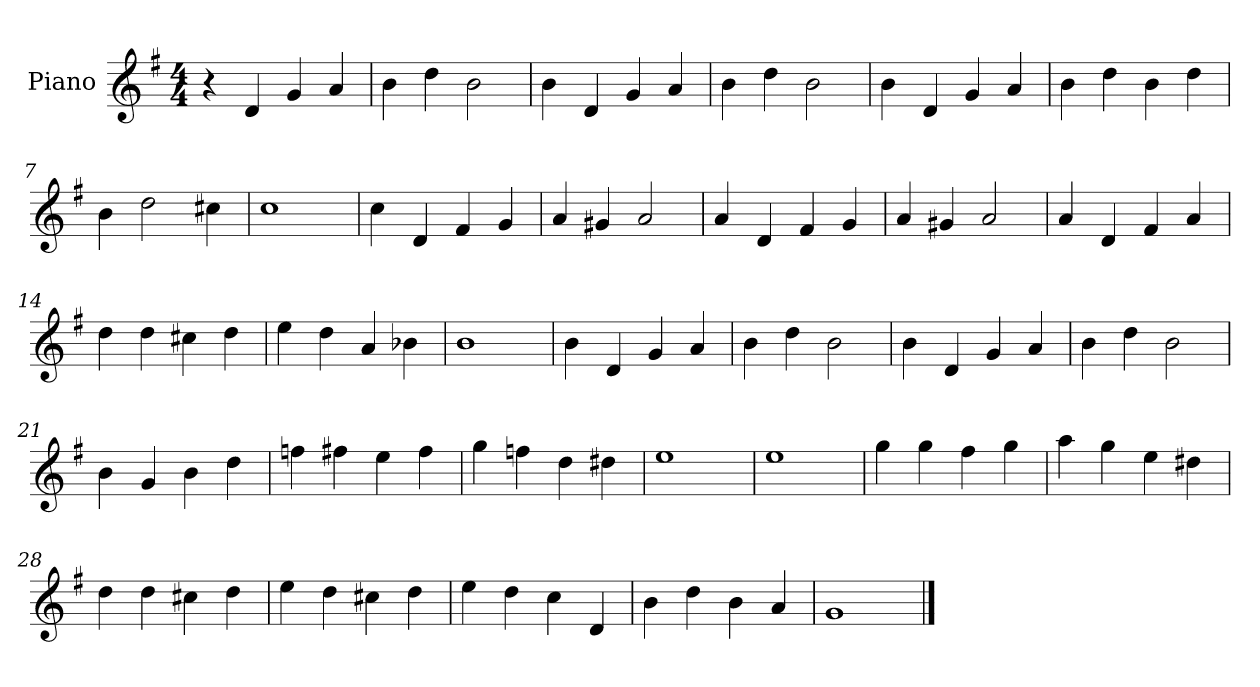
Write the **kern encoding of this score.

**kern
*part1
*staff1
*I"Piano
*I'Pno
*clefG2
*k[f#]
*M4/4
=1
4r
4d/
4g/
4a/
=2
4b\
4dd\
2b\
=3
4b\
4d/
4g/
4a/
=4
4b\
4dd\
2b\
=5
4b\
4d/
4g/
4a/
=6
4b\
4dd\
4b\
4dd\
=7
4b\
2dd\
4cc#X\
=8
1cc
=9
4cc\
4d/
4f#/
4g/
=10
4a/
4g#X/
2a/
=11
4a/
4d/
4f#/
4g/
=12
4a/
4g#X/
2a/
=13
4a/
4d/
4f#/
4a/
=14
4dd\
4dd\
4cc#X\
4dd\
=15
4ee\
4dd\
4a/
4b-X\
=16
1b
=17
4b\
4d/
4g/
4a/
=18
4b\
4dd\
2b\
=19
4b\
4d/
4g/
4a/
=20
4b\
4dd\
2b\
=21
4b\
4g/
4b\
4dd\
=22
4ffn\
4ff#X\
4ee\
4ff#\
=23
4gg\
4ffn\
4dd\
4dd#X\
=24
1ee
=25
1ee
=26
4gg\
4gg\
4ff#\
4gg\
=27
4aa\
4gg\
4ee\
4dd#X\
=28
4dd\
4dd\
4cc#X\
4dd\
=29
4ee\
4dd\
4cc#X\
4dd\
=30
4ee\
4dd\
4cc\
4d/
=31
4b\
4dd\
4b\
4a/
=32
1g
==
*-
